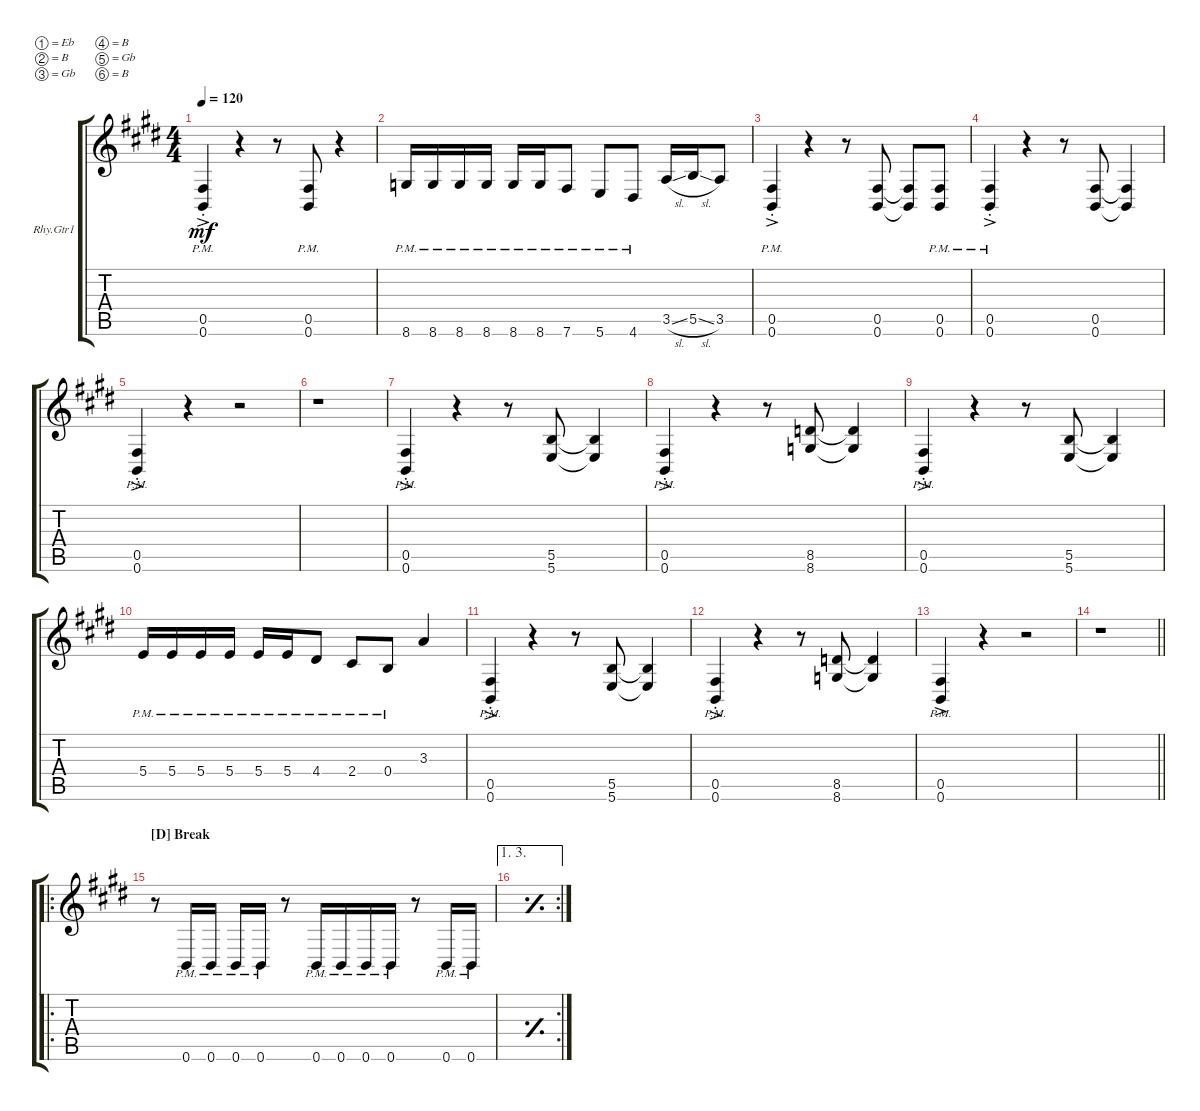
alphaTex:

\defaultSystemsLayout 4
\bracketExtendMode groupsimilarinstruments
\firstSystemTrackNameOrientation horizontal
\otherSystemsTrackNameOrientation horizontal
\track ("Rhythm Guitar 1" "Rhy.Gtr1") {multiBarRest instrument distortionguitar}
\staff {score tabs}
\tuning (Eb4 B3 Gb3 B2 Gb2 B1)
\ts (4 4)
\tempo 120
\clef g2
\ks e
(0.6{ac pm st} 0.5{ac pm st}).4{dy mf} r.4 r.8 (0.6{pm} 0.5{pm}).8 r.4 |
8.6{pm}.16 8.6{pm}.16 8.6{pm}.16 8.6{pm}.16 8.6{pm}.16 8.6{pm}.16 7.6{pm}.8 5.6{pm}.8 4.6{pm}.8 3.5{sl}.16 5.5{sl}.16 3.5.8 |
(0.6{ac pm st} 0.5{ac pm st}).4 r.4 r.8 (0.6 0.5).8 (0.5{t} 0.6{t}).8 (0.6{pm} 0.5{pm}).8 |
(0.6{ac pm st} 0.5{ac pm st}).4 r.4 r.8 (0.6 0.5).8 (0.5{t} 0.6{t}).4 |
(0.6{ac pm st} 0.5{ac pm st}).4 r.4 r.2 |
r.1 |
(0.6{ac pm st} 0.5{ac pm st}).4 r.4 r.8 (5.6 5.5).8 (5.5{t} 5.6{t}).4 |
(0.6{ac pm st} 0.5{ac pm st}).4 r.4 r.8 (8.6 8.5).8 (8.5{t} 8.6{t}).4 |
(0.6{ac pm st} 0.5{ac pm st}).4 r.4 r.8 (5.6 5.5).8 (5.5{t} 5.6{t}).4 |
5.4{pm}.16 5.4{pm}.16 5.4{pm}.16 5.4{pm}.16 5.4{pm}.16 5.4{pm}.16 4.4{pm}.8 2.4{pm}.8 0.4{pm}.8 3.3.4 |
(0.6{ac pm st} 0.5{ac pm st}).4 r.4 r.8 (5.6 5.5).8 (5.5{t} 5.6{t}).4 |
(0.6{ac pm st} 0.5{ac pm st}).4 r.4 r.8 (8.6 8.5).8 (8.5{t} 8.6{t}).4 |
(0.6{ac pm} 0.5{ac pm}).4 r.4 r.2 |
\barLineRight lightlight
r.1 |
\ro
\section ("D" "Break")
r.8 0.6{pm}.16 0.6{pm}.16 0.6{pm}.16 0.6{pm}.16 r.8 0.6{pm}.16 0.6{pm}.16 0.6{pm}.16 0.6{pm}.16 r.8 0.6{pm}.16 0.6{pm}.16 |
\ae (1 3)
\rc 2
\simile simple
